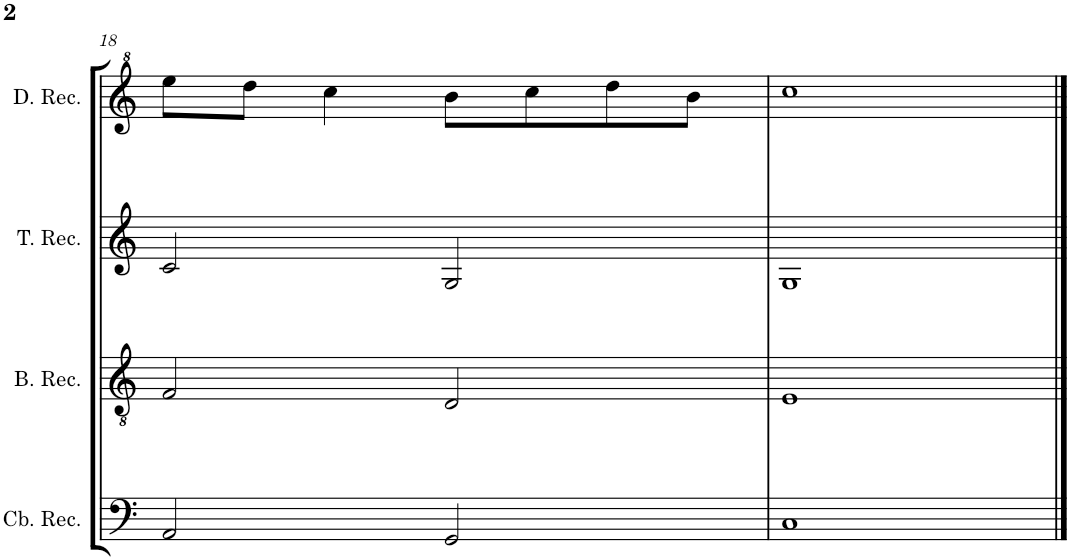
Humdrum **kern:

**kern	**kern	**kern	**kern
*part4	*part3	*part2	*part1
*staff4	*staff3	*staff2	*staff1
*I"Contrabass Recorder	*I"Bass Recorder	*I"Tenor Recorder	*I"Descant Recorder
*I'Cb. Rec.	*I'B. Rec.	*I'T. Rec.	*I'D. Rec.
!!LO:PB:g=z
*clefF4	*clefGv2	*clefG2	*clefG^2
*k[]	*k[]	*k[]	*k[]
*M2/2	*M2/2	*M2/2	*M2/2
*met(c|)	*met(c|)	*met(c|)	*met(c|)
=18	=18	=18	=18
2AA/	2F/	2c/	8eee\L
.	.	.	8ddd\J
.	.	.	4ccc\
2GG/	2D/	2G/	8bb\L
.	.	.	8ccc\
.	.	.	8ddd\
.	.	.	8bb\J
=19	=19	=19	=19
1C	1E	1G	1ccc
==	==	==	==
*-	*-	*-	*-
